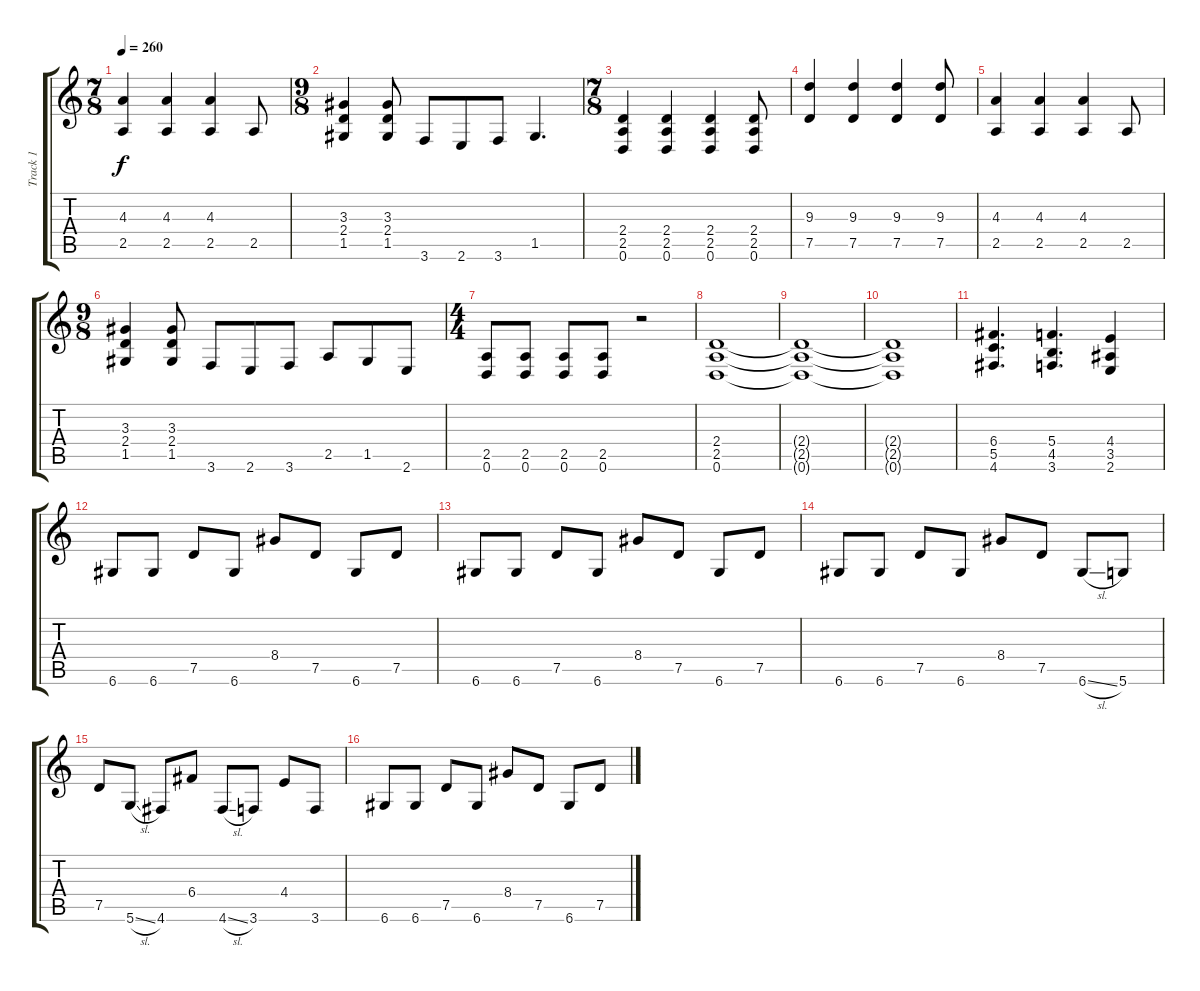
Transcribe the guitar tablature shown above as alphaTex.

\track ("Track 1" "Track 1") {instrument distortionguitar}
\staff {score tabs}
\tuning (D4 A3 F3 C3 G2 D2) {hide}
\ts (7 8)
\tempo 260
\clef g2
\ks c
(4.3 2.5).4{dy f} (4.3 2.5).4 (4.3 2.5).4 2.5.8 |
\ts (9 8)
(3.3 2.4 1.5).4 (3.3 2.4 1.5).8 3.6.8 2.6.8 3.6.8 1.5.4{d} |
\ts (7 8)
(2.4 2.5 0.6).4 (2.4 2.5 0.6).4 (2.4 2.5 0.6).4 (2.4 2.5 0.6).8 |
(9.3 7.5).4 (9.3 7.5).4 (9.3 7.5).4 (9.3 7.5).8 |
(4.3 2.5).4 (4.3 2.5).4 (4.3 2.5).4 2.5.8 |
\ts (9 8)
(3.3 2.4 1.5).4 (3.3 2.4 1.5).8 3.6.8 2.6.8 3.6.8 2.5.8 1.5.8 2.6.8 |
\ts (4 4)
(2.5 0.6).8 (2.5 0.6).8 (2.5 0.6).8 (2.5 0.6).8 r.2 |
(2.4 2.5 0.6).1 |
(2.4{t} 2.5{t} 0.6{t}).1 |
(2.4{t} 2.5{t} 0.6{t}).1 |
(6.4 5.5 4.6).4{d} (5.4 4.5 3.6).4{d} (4.4 3.5 2.6).4 |
6.6.8 6.6.8 7.5.8 6.6.8 8.4.8 7.5.8 6.6.8 7.5.8 |
6.6.8 6.6.8 7.5.8 6.6.8 8.4.8 7.5.8 6.6.8 7.5.8 |
6.6.8 6.6.8 7.5.8 6.6.8 8.4.8 7.5.8 6.6{sl}.8 5.6.8 |
7.5.8 5.6{sl}.8 4.6.8 6.4.8 4.6{sl}.8 3.6.8 4.4.8 3.6.8 |
6.6.8 6.6.8 7.5.8 6.6.8 8.4.8 7.5.8 6.6.8 7.5.8
